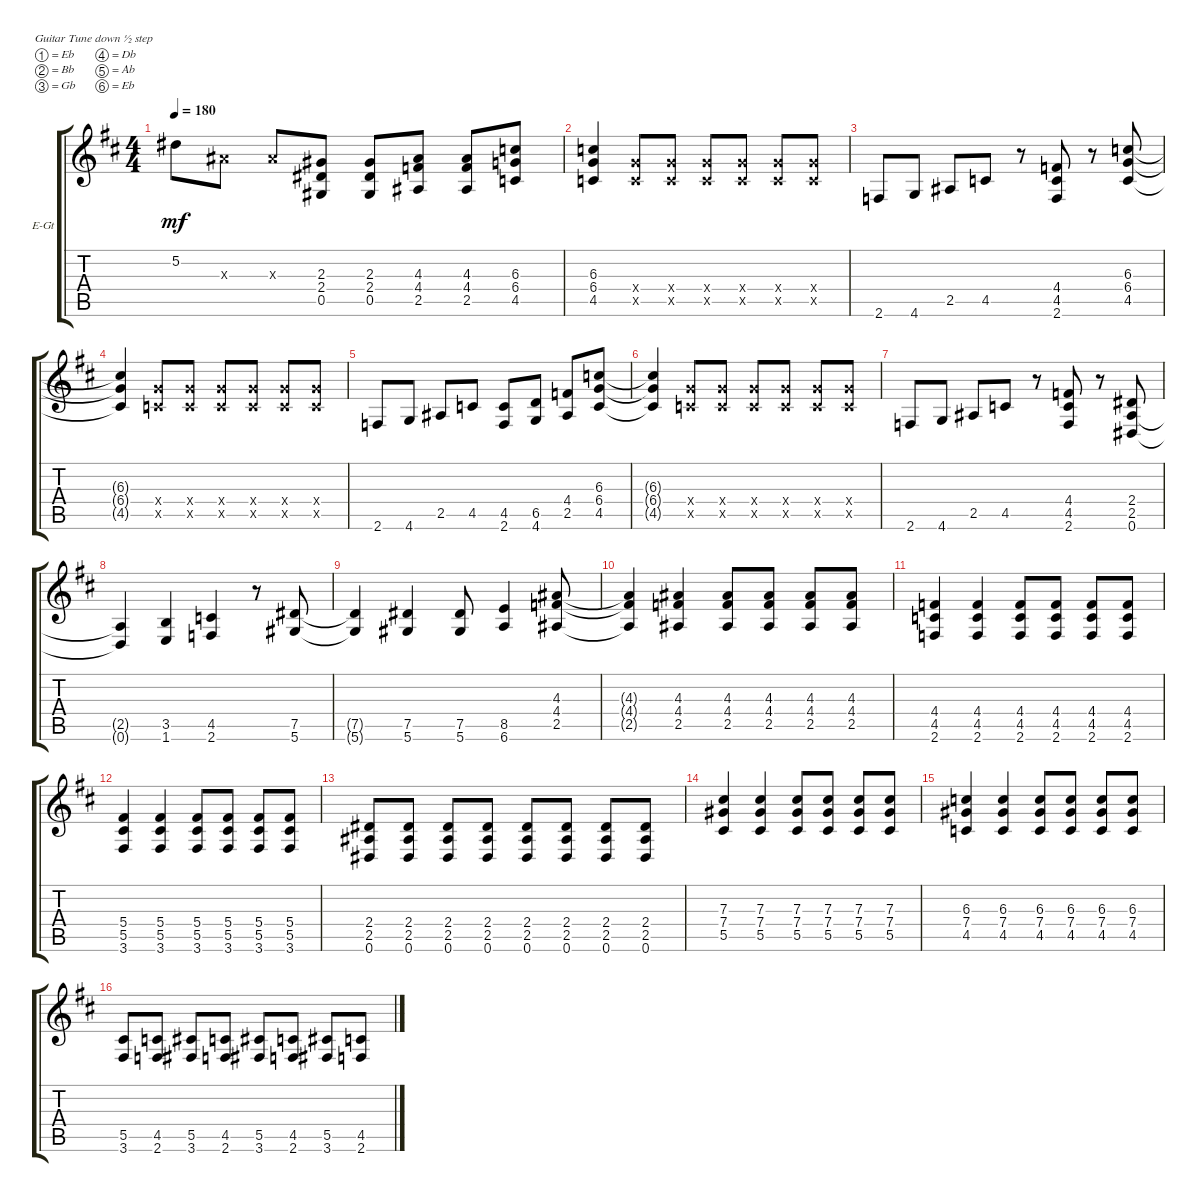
\defaultSystemsLayout 4
\bracketExtendMode groupsimilarinstruments
\firstSystemTrackNameOrientation horizontal
\otherSystemsTrackNameOrientation horizontal
\track ("Rithm Guitar 1" "E-Gt") {instrument distortionguitar}
\staff {score tabs}
\tuning (Eb4 Bb3 Gb3 Db3 Ab2 Eb2)
\ts (4 4)
\tempo 180
\clef g2
\ks bminor
5.2.8{dy mf} 4.3{x}.8 4.3{x}.8 (0.5 2.4 2.3).8 (2.3 2.4 0.5).8 (4.4 4.3 2.5).8 (4.4 2.5 4.3).8 (4.5 6.4 6.3).8 |
(4.5 6.4 6.3).4 (4.5{x} 6.4{x}).8 (4.5{x} 6.4{x}).8 (4.5{x} 6.4{x}).8 (4.5{x} 6.4{x}).8 (4.5{x} 6.4{x}).8 (4.5{x} 6.4{x}).8 |
2.6.8 4.6.8 2.5.8 4.5.8 r.8 (2.6 4.5 4.4).8 r.8 (4.5 6.4 6.3).8 |
(4.5{t} 6.4{t} 6.3{t}).4 (4.5{x} 6.4{x}).8 (4.5{x} 6.4{x}).8 (4.5{x} 6.4{x}).8 (4.5{x} 6.4{x}).8 (4.5{x} 6.4{x}).8 (4.5{x} 6.4{x}).8 |
2.6.8 4.6.8 2.5.8 4.5.8 (2.6 4.5).8 (4.6 6.5).8 (2.5 4.4).8 (4.5 6.4 6.3).8 |
(4.5{t} 6.4{t} 6.3{t}).4 (4.5{x} 6.4{x}).8 (4.5{x} 6.4{x}).8 (4.5{x} 6.4{x}).8 (4.5{x} 6.4{x}).8 (4.5{x} 6.4{x}).8 (4.5{x} 6.4{x}).8 |
2.6.8 4.6.8 2.5.8 4.5.8 r.8 (2.6 4.4 4.5).8 r.8 (2.4 2.5 0.6).8 |
(0.6{t} 2.5{t}).4 (1.6 3.5).4 (2.6 4.5).4 r.8 (5.6 7.5).8 |
(5.6{t} 7.5{t}).4 (7.5 5.6).4 (5.6 7.5).8 (6.6 8.5).4 (2.5 4.4 4.3).8 |
(4.3{t} 4.4{t} 2.5{t}).4 (2.5 4.4 4.3).4 (2.5 4.4 4.3).8 (2.5 4.4 4.3).8 (2.5 4.4 4.3).8 (2.5 4.4 4.3).8 |
(2.6 4.5 4.4).4 (2.6 4.5 4.4).4 (2.6 4.4 4.5).8 (2.6 4.5 4.4).8 (4.4 4.5 2.6).8 (2.6 4.5 4.4).8 |
(3.6 5.5 5.4).4 (3.6 5.5 5.4).4 (3.6 5.5 5.4).8 (5.4 5.5 3.6).8 (3.6 5.5 5.4).8 (5.4 5.5 3.6).8 |
(2.5 0.6 2.4).8 (0.6 2.5 2.4).8 (2.5 0.6 2.4).8 (0.6 2.5 2.4).8 (2.5 0.6 2.4).8 (0.6 2.5 2.4).8 (2.5 0.6 2.4).8 (0.6 2.5 2.4).8 |
(7.3 7.4 5.5).4 (5.5 7.4 7.3).4 (5.5 7.4 7.3).8 (7.3 7.4 5.5).8 (5.5 7.4 7.3).8 (7.3 7.4 5.5).8 |
(4.5 7.4 6.3).4 (4.5 7.4 6.3).4 (4.5 7.4 6.3).8 (4.5 7.4 6.3).8 (4.5 7.4 6.3).8 (4.5 7.4 6.3).8 |
(3.6 5.5).8 (2.6 4.5).8 (3.6 5.5).8 (2.6 4.5).8 (3.6 5.5).8 (2.6 4.5).8 (3.6 5.5).8 (2.6 4.5).8
